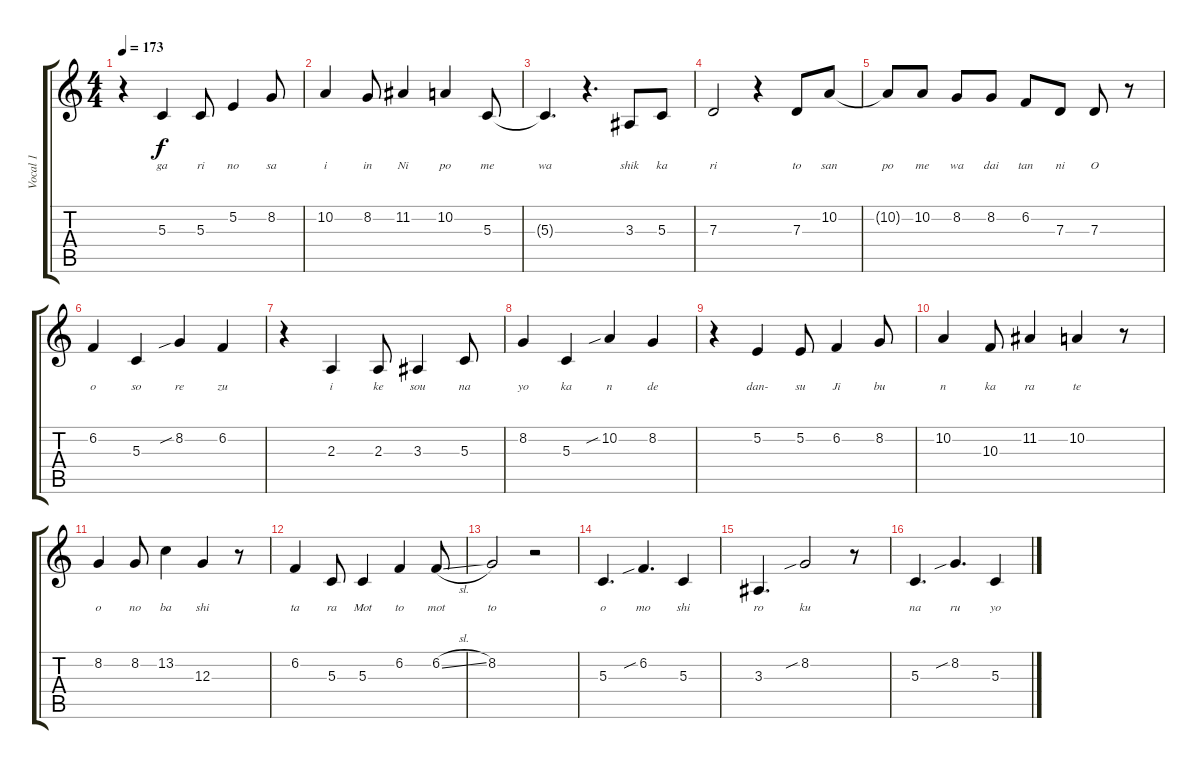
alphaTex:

\track ("Vocal 1" "Vocal 1") {instrument clarinet}
\staff {score tabs}
\tuning (E4 B3 G3 D3 A2 E2) {hide}
\ts (4 4)
\tempo 173
\clef g2
\ks c
r.4{dy f} 5.3.4{lyrics (0 "ga") lyrics (1 "") lyrics (2 "") lyrics (3 "") lyrics (4 "")} 5.3.8{lyrics (0 "ri") lyrics (1 "") lyrics (2 "") lyrics (3 "") lyrics (4 "")} 5.2.4{lyrics (0 "no") lyrics (1 "") lyrics (2 "") lyrics (3 "") lyrics (4 "")} 8.2.8{lyrics (0 "sa") lyrics (1 "") lyrics (2 "") lyrics (3 "") lyrics (4 "")} |
10.2.4{lyrics (0 "i") lyrics (1 "") lyrics (2 "") lyrics (3 "") lyrics (4 "")} 8.2.8{lyrics (0 "in") lyrics (1 "") lyrics (2 "") lyrics (3 "") lyrics (4 "")} 11.2.4{lyrics (0 "Ni") lyrics (1 "") lyrics (2 "") lyrics (3 "") lyrics (4 "")} 10.2.4{lyrics (0 "po") lyrics (1 "") lyrics (2 "") lyrics (3 "") lyrics (4 "")} 5.3.8{lyrics (0 "me") lyrics (1 "") lyrics (2 "") lyrics (3 "") lyrics (4 "")} |
5.3{t}.4{d lyrics (0 "wa") lyrics (1 "") lyrics (2 "") lyrics (3 "") lyrics (4 "")} r.4{d} 3.3.8{lyrics (0 "shik") lyrics (1 "") lyrics (2 "") lyrics (3 "") lyrics (4 "")} 5.3.8{lyrics (0 "ka") lyrics (1 "") lyrics (2 "") lyrics (3 "") lyrics (4 "")} |
7.3.2{lyrics (0 "ri") lyrics (1 "") lyrics (2 "") lyrics (3 "") lyrics (4 "")} r.4 7.3.8{lyrics (0 "to") lyrics (1 "") lyrics (2 "") lyrics (3 "") lyrics (4 "")} 10.2.8{lyrics (0 "san") lyrics (1 "") lyrics (2 "") lyrics (3 "") lyrics (4 "")} |
10.2{t}.8{lyrics (0 "po") lyrics (1 "") lyrics (2 "") lyrics (3 "") lyrics (4 "")} 10.2.8{lyrics (0 "me") lyrics (1 "") lyrics (2 "") lyrics (3 "") lyrics (4 "")} 8.2.8{lyrics (0 "wa") lyrics (1 "") lyrics (2 "") lyrics (3 "") lyrics (4 "")} 8.2.8{lyrics (0 "dai") lyrics (1 "") lyrics (2 "") lyrics (3 "") lyrics (4 "")} 6.2.8{lyrics (0 "tan") lyrics (1 "") lyrics (2 "") lyrics (3 "") lyrics (4 "")} 7.3.8{lyrics (0 "ni") lyrics (1 "") lyrics (2 "") lyrics (3 "") lyrics (4 "")} 7.3.8{lyrics (0 "O") lyrics (1 "") lyrics (2 "") lyrics (3 "") lyrics (4 "")} r.8 |
6.2.4{lyrics (0 "o") lyrics (1 "") lyrics (2 "") lyrics (3 "") lyrics (4 "")} 5.3.4{lyrics (0 "so") lyrics (1 "") lyrics (2 "") lyrics (3 "") lyrics (4 "")} 8.2{sib}.4{lyrics (0 "re") lyrics (1 "") lyrics (2 "") lyrics (3 "") lyrics (4 "")} 6.2.4{lyrics (0 "zu") lyrics (1 "") lyrics (2 "") lyrics (3 "") lyrics (4 "")} |
r.4 2.3.4{lyrics (0 "i") lyrics (1 "") lyrics (2 "") lyrics (3 "") lyrics (4 "")} 2.3.8{lyrics (0 "ke") lyrics (1 "") lyrics (2 "") lyrics (3 "") lyrics (4 "")} 3.3.4{lyrics (0 "sou") lyrics (1 "") lyrics (2 "") lyrics (3 "") lyrics (4 "")} 5.3.8{lyrics (0 "na") lyrics (1 "") lyrics (2 "") lyrics (3 "") lyrics (4 "")} |
8.2.4{lyrics (0 "yo") lyrics (1 "") lyrics (2 "") lyrics (3 "") lyrics (4 "")} 5.3.4{lyrics (0 "ka") lyrics (1 "") lyrics (2 "") lyrics (3 "") lyrics (4 "")} 10.2{sib}.4{lyrics (0 "n") lyrics (1 "") lyrics (2 "") lyrics (3 "") lyrics (4 "")} 8.2.4{lyrics (0 "de") lyrics (1 "") lyrics (2 "") lyrics (3 "") lyrics (4 "")} |
r.4 5.2.4{lyrics (0 "dan-") lyrics (1 "") lyrics (2 "") lyrics (3 "") lyrics (4 "")} 5.2.8{lyrics (0 "su") lyrics (1 "") lyrics (2 "") lyrics (3 "") lyrics (4 "")} 6.2.4{lyrics (0 "Ji") lyrics (1 "") lyrics (2 "") lyrics (3 "") lyrics (4 "")} 8.2.8{lyrics (0 "bu") lyrics (1 "") lyrics (2 "") lyrics (3 "") lyrics (4 "")} |
10.2.4{lyrics (0 "n") lyrics (1 "") lyrics (2 "") lyrics (3 "") lyrics (4 "")} 10.3.8{lyrics (0 "ka") lyrics (1 "") lyrics (2 "") lyrics (3 "") lyrics (4 "")} 11.2.4{lyrics (0 "ra") lyrics (1 "") lyrics (2 "") lyrics (3 "") lyrics (4 "")} 10.2.4{lyrics (0 "te") lyrics (1 "") lyrics (2 "") lyrics (3 "") lyrics (4 "")} r.8 |
8.2.4{lyrics (0 "o") lyrics (1 "") lyrics (2 "") lyrics (3 "") lyrics (4 "")} 8.2.8{lyrics (0 "no") lyrics (1 "") lyrics (2 "") lyrics (3 "") lyrics (4 "")} 13.2.4{lyrics (0 "ba") lyrics (1 "") lyrics (2 "") lyrics (3 "") lyrics (4 "")} 12.3.4{lyrics (0 "shi") lyrics (1 "") lyrics (2 "") lyrics (3 "") lyrics (4 "")} r.8 |
6.2.4{lyrics (0 "ta") lyrics (1 "") lyrics (2 "") lyrics (3 "") lyrics (4 "")} 5.3.8{lyrics (0 "ra") lyrics (1 "") lyrics (2 "") lyrics (3 "") lyrics (4 "")} 5.3.4{lyrics (0 "Mot") lyrics (1 "") lyrics (2 "") lyrics (3 "") lyrics (4 "")} 6.2.4{lyrics (0 "to") lyrics (1 "") lyrics (2 "") lyrics (3 "") lyrics (4 "")} 6.2{sl}.8{lyrics (0 "mot") lyrics (1 "") lyrics (2 "") lyrics (3 "") lyrics (4 "")} |
8.2.2{lyrics (0 "to") lyrics (1 "") lyrics (2 "") lyrics (3 "") lyrics (4 "")} r.2 |
5.3.4{d lyrics (0 "o") lyrics (1 "") lyrics (2 "") lyrics (3 "") lyrics (4 "")} 6.2{sib}.4{d lyrics (0 "mo") lyrics (1 "") lyrics (2 "") lyrics (3 "") lyrics (4 "")} 5.3.4{lyrics (0 "shi") lyrics (1 "") lyrics (2 "") lyrics (3 "") lyrics (4 "")} |
3.3.4{d lyrics (0 "ro") lyrics (1 "") lyrics (2 "") lyrics (3 "") lyrics (4 "")} 8.2{sib}.2{lyrics (0 "ku") lyrics (1 "") lyrics (2 "") lyrics (3 "") lyrics (4 "")} r.8 |
5.3.4{d lyrics (0 "na") lyrics (1 "") lyrics (2 "") lyrics (3 "") lyrics (4 "")} 8.2{sib}.4{d lyrics (0 "ru") lyrics (1 "") lyrics (2 "") lyrics (3 "") lyrics (4 "")} 5.3.4{lyrics (0 "yo") lyrics (1 "") lyrics (2 "") lyrics (3 "") lyrics (4 "")}
